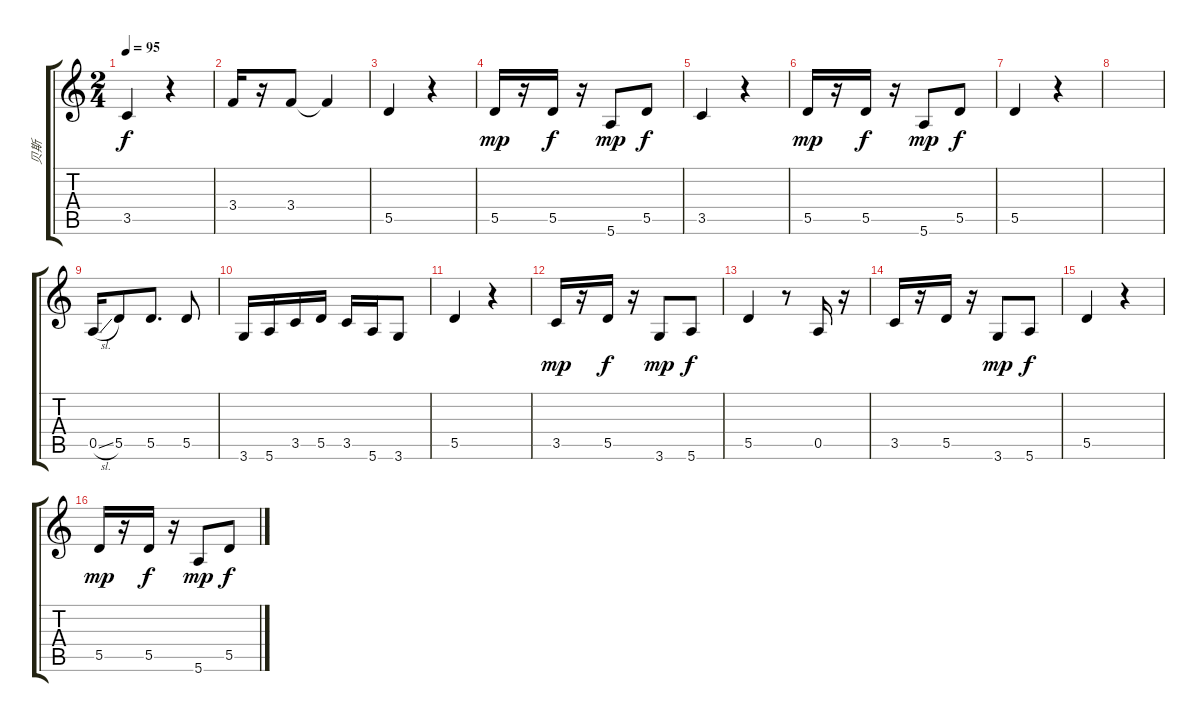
\track ("贝斯" "贝斯") {instrument acousticbass}
\staff {score tabs}
\tuning (E4 B3 G3 D3 A2 E2) {hide}
\ts (2 4)
\tempo 95
\clef g2
\ks c
3.5.4{dy f} r.4 |
3.4.16 r.16 3.4.8 3.4{t}.4 |
5.5.4 r.4 |
5.5.16{dy mp} r.16 5.5.16{dy f} r.16 5.6.8{dy mp} 5.5.8{dy f} |
3.5.4 r.4 |
5.5.16{dy mp} r.16 5.5.16{dy f} r.16 5.6.8{dy mp} 5.5.8{dy f} |
5.5.4 r.4 |
|
0.5{sl}.16 5.5.8 5.5.8{d} 5.5.8 |
3.6.16 5.6.16 3.5.16 5.5.16 3.5.16 5.6.16 3.6.8 |
5.5.4 r.4 |
3.5.16{dy mp} r.16 5.5.16{dy f} r.16 3.6.8{dy mp} 5.6.8{dy f} |
5.5.4 r.8 0.5.16 r.16 |
3.5.16 r.16 5.5.16 r.16 3.6.8{dy mp} 5.6.8{dy f} |
5.5.4 r.4 |
5.5.16{dy mp} r.16 5.5.16{dy f} r.16 5.6.8{dy mp} 5.5.8{dy f}
